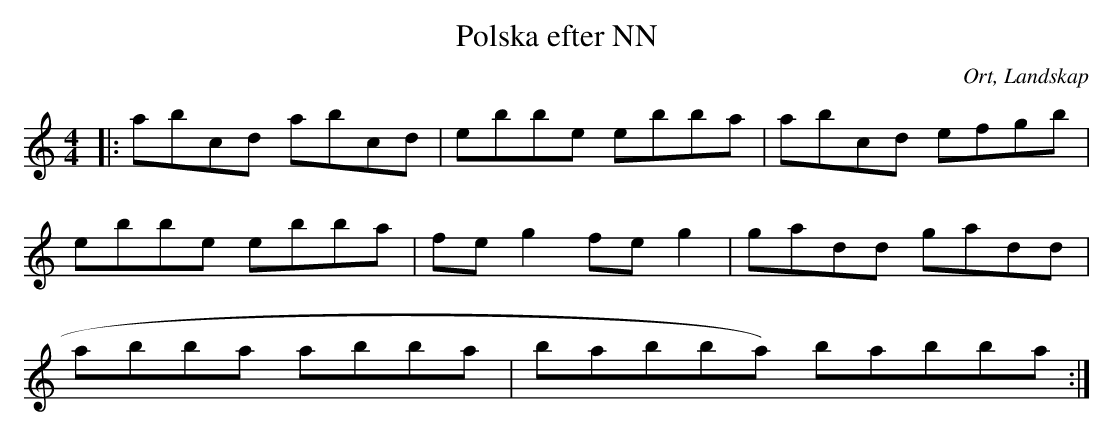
X:1
T:Polska efter NN
O:Ort, Landskap
M:4/4
L:1/8
K:C
|: abcd abcd | ebbe ebba| abcd efgb| ebbe ebba| feg2 feg2| gadd gadd | abba abba | 3)babba 3)babba :|
